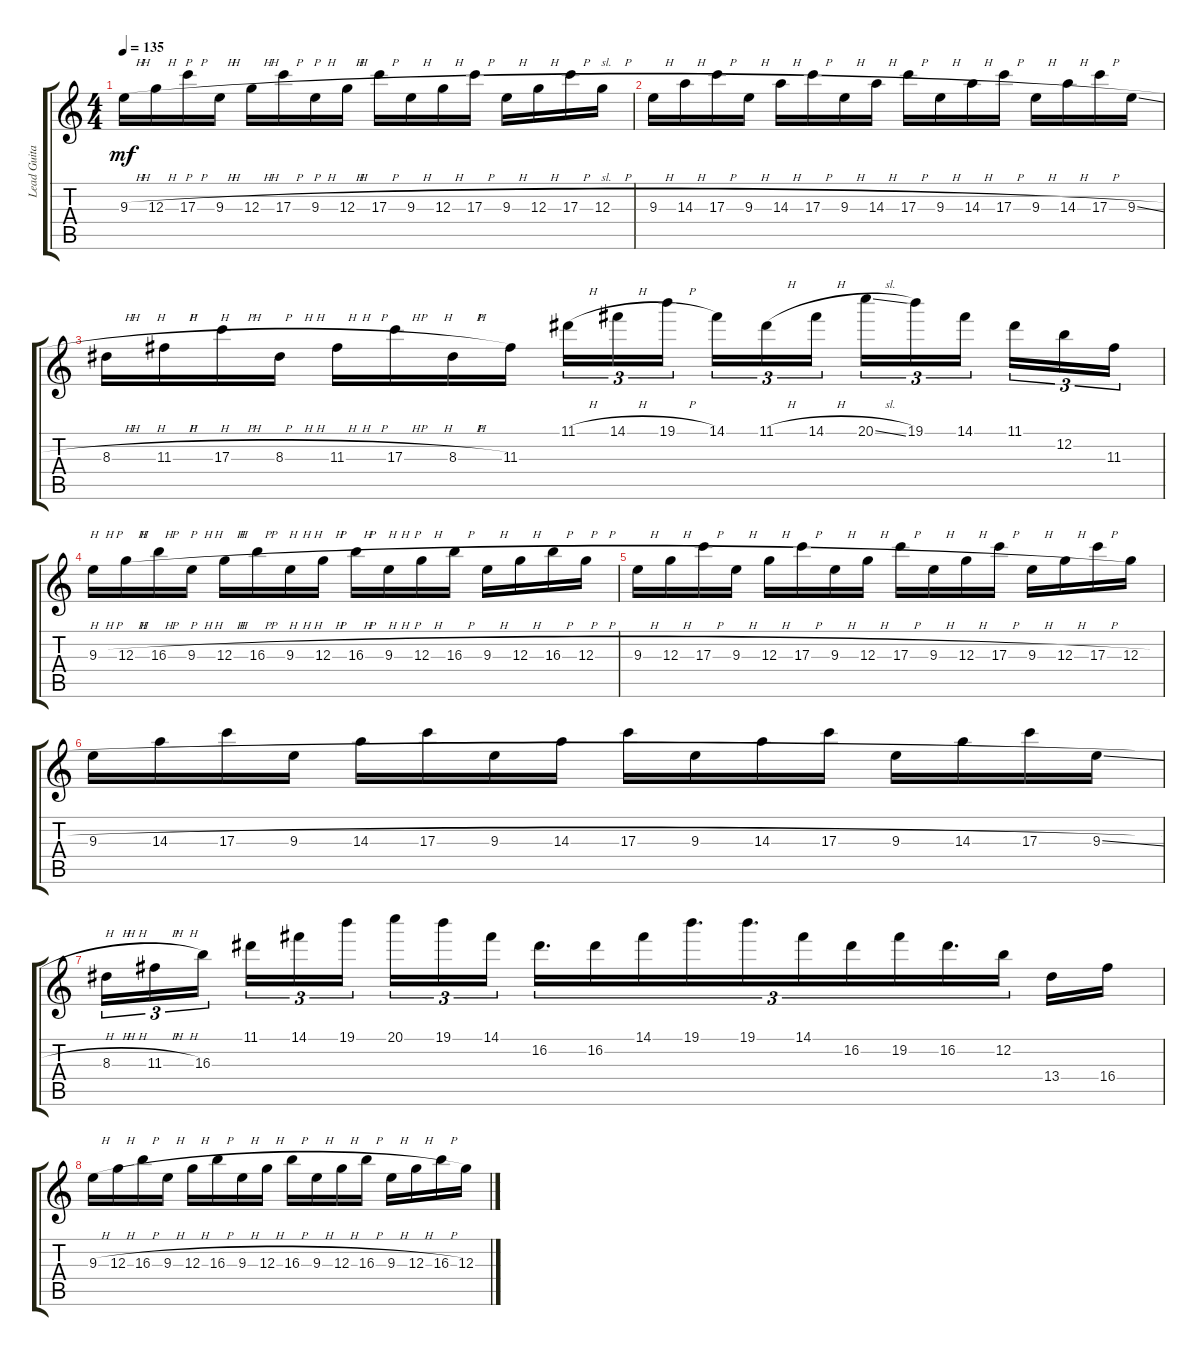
\track ("Lead Guitar (Main)" "Lead Guita") {instrument acousticguitarsteel}
\staff {score tabs}
\tuning (E4 B3 G3 D3 A2 D2) {hide}
\ts (4 4)
\tempo 135
\clef g2
\ks c
9.3{h}.16{dy mf} 12.3{h}.16 17.3{h}.16 9.3{h}.16 12.3{h}.16 17.3{h}.16 9.3{h}.16 12.3{h}.16 17.3{h}.16 9.3{h}.16 12.3{h}.16 17.3{h}.16 9.3{h}.16 12.3{h}.16 17.3{h}.16 12.3{h}.16 |
9.3{h}.16 14.3{h}.16 17.3{h}.16 9.3{h}.16 14.3{h}.16 17.3{h}.16 9.3{h}.16 14.3{h}.16 17.3{h}.16 9.3{h}.16 14.3{h}.16 17.3{h}.16 9.3{h}.16 14.3{h}.16 17.3{h}.16 9.3{sl}.16 |
8.3{h}.16 11.3{h}.16 17.3{h}.16 8.3{h}.16 11.3{h}.16 17.3{h}.16 8.3{h}.16 11.3.16 11.1{h}.16{tu (3 2)} 14.1{h}.16{tu (3 2)} 19.1{h}.16{tu (3 2)} 14.1.16{tu (3 2)} 11.1{h}.16{tu (3 2)} 14.1{h}.16{tu (3 2)} 20.1{sl}.16{tu (3 2)} 19.1.16{tu (3 2)} 14.1.16{tu (3 2)} 11.1.16{tu (3 2)} 12.2.16{tu (3 2)} 11.3.16{tu (3 2)} |
9.3{h}.16 12.3{h}.16 16.3{h}.16 9.3{h}.16 12.3{h}.16 16.3{h}.16 9.3{h}.16 12.3{h}.16 16.3{h}.16 9.3{h}.16 12.3{h}.16 16.3{h}.16 9.3{h}.16 12.3{h}.16 16.3{h}.16 12.3{h}.16 |
9.3{h}.16 12.3{h}.16 17.3{h}.16 9.3{h}.16 12.3{h}.16 17.3{h}.16 9.3{h}.16 12.3{h}.16 17.3{h}.16 9.3{h}.16 12.3{h}.16 17.3{h}.16 9.3{h}.16 12.3{h}.16 17.3{h}.16 12.3{h}.16 |
9.3{h}.16 14.3{h}.16 17.3{h}.16 9.3{h}.16 14.3{h}.16 17.3{h}.16 9.3{h}.16 14.3{h}.16 17.3{h}.16 9.3{h}.16 14.3{h}.16 17.3{h}.16 9.3{h}.16 14.3{h}.16 17.3{h}.16 9.3{sl}.16 |
8.3{h}.16{tu (3 2)} 11.3{h}.16{tu (3 2)} 16.3.16{tu (3 2)} 11.1.16{tu (3 2)} 14.1.16{tu (3 2)} 19.1.16{tu (3 2)} 20.1.16{tu (3 2)} 19.1.16{tu (3 2)} 14.1.16{tu (3 2)} 16.2.16{d tu (3 2)} 16.2.16{tu (3 2)} 14.1.16{tu (3 2)} 19.1.16{d tu (3 2)} 19.1.16{d tu (3 2)} 14.1.16{tu (3 2)} 16.2.16{tu (3 2)} 19.2.16{tu (3 2)} 16.2.16{d tu (3 2)} 12.2.16{tu (3 2)} 13.4.16 16.4.16 |
9.3{h}.16 12.3{h}.16 16.3{h}.16 9.3{h}.16 12.3{h}.16 16.3{h}.16 9.3{h}.16 12.3{h}.16 16.3{h}.16 9.3{h}.16 12.3{h}.16 16.3{h}.16 9.3{h}.16 12.3{h}.16 16.3{h}.16 12.3{h}.16
